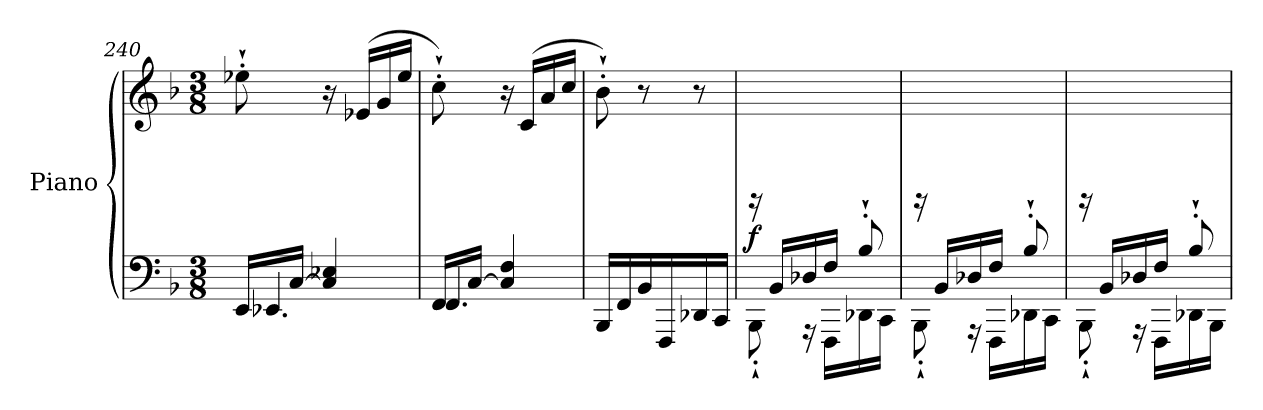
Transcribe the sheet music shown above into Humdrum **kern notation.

**kern	**kern	**dynam
*part1	*part1	*part1
*staff2	*staff1	*staff1/2
*I"Piano	*	*
*I'Pno	*	*
*clefF4	*clefG2	*
*k[b-]	*k[b-]	*
*F:	*F:	*
*M3/8	*M3/8	*
=240	=240	=240
*^	*	*
16EE/LL	4.EE-X/	8ee-X`'\	.
[16C/JJ	.	.	.
4C/] 4E-X/	.	16r	.
.	.	(16e-X/LL	.
.	.	16g/	.
.	.	16ee-/JJ	.
!!LO:PB:g=z
=241	=241	=241	=241
16FF/LL	4.FF/	8cc`'\)	.
[16C/JJ	.	.	.
4C/] 4F/	.	16r	.
.	.	(16c/LL	.
.	.	16a/	.
.	.	16cc/JJ	.
*v	*v	*	*
=242	=242	=242
16BBB-/LL	8b-`'\)	.
16FF/	.	.
16BB-/	8r	.
16FFF/	.	.
16DD-X/	8r	.
16CC/JJ	.	.
=243	=243	=243
*^	*	*
!	!	!	!LO:DY:b
16ryy	8BBB-`'\	16rCC	f
16BB-/LL	.	4ryy	.
16D-X/	16rAAA	.	.
16F/JJ	16FFF\LL	.	.
8B-`'/	16DD-X\	.	.
.	16CC\JJ	16ryy	.
=244	=244	=244	=244
16ryy	8BBB-`'\	16rCC	.
16BB-/LL	.	4ryy	.
16D-X/	16rAAA	.	.
16F/JJ	16FFF\LL	.	.
8B-`'/	16DD-X\	.	.
.	16CC\JJ	16ryy	.
=245	=245	=245	=245
16ryy	8BBB-`'\	16rCC	.
16BB-/LL	.	4ryy	.
16D-X/	16rAAA	.	.
16F/JJ	16FFF\LL	.	.
8B-`'/	16DD-X\	.	.
.	16BBB-\JJ	16ryy	.
*v	*v	*	*
=	=	=
*-	*-	*-
